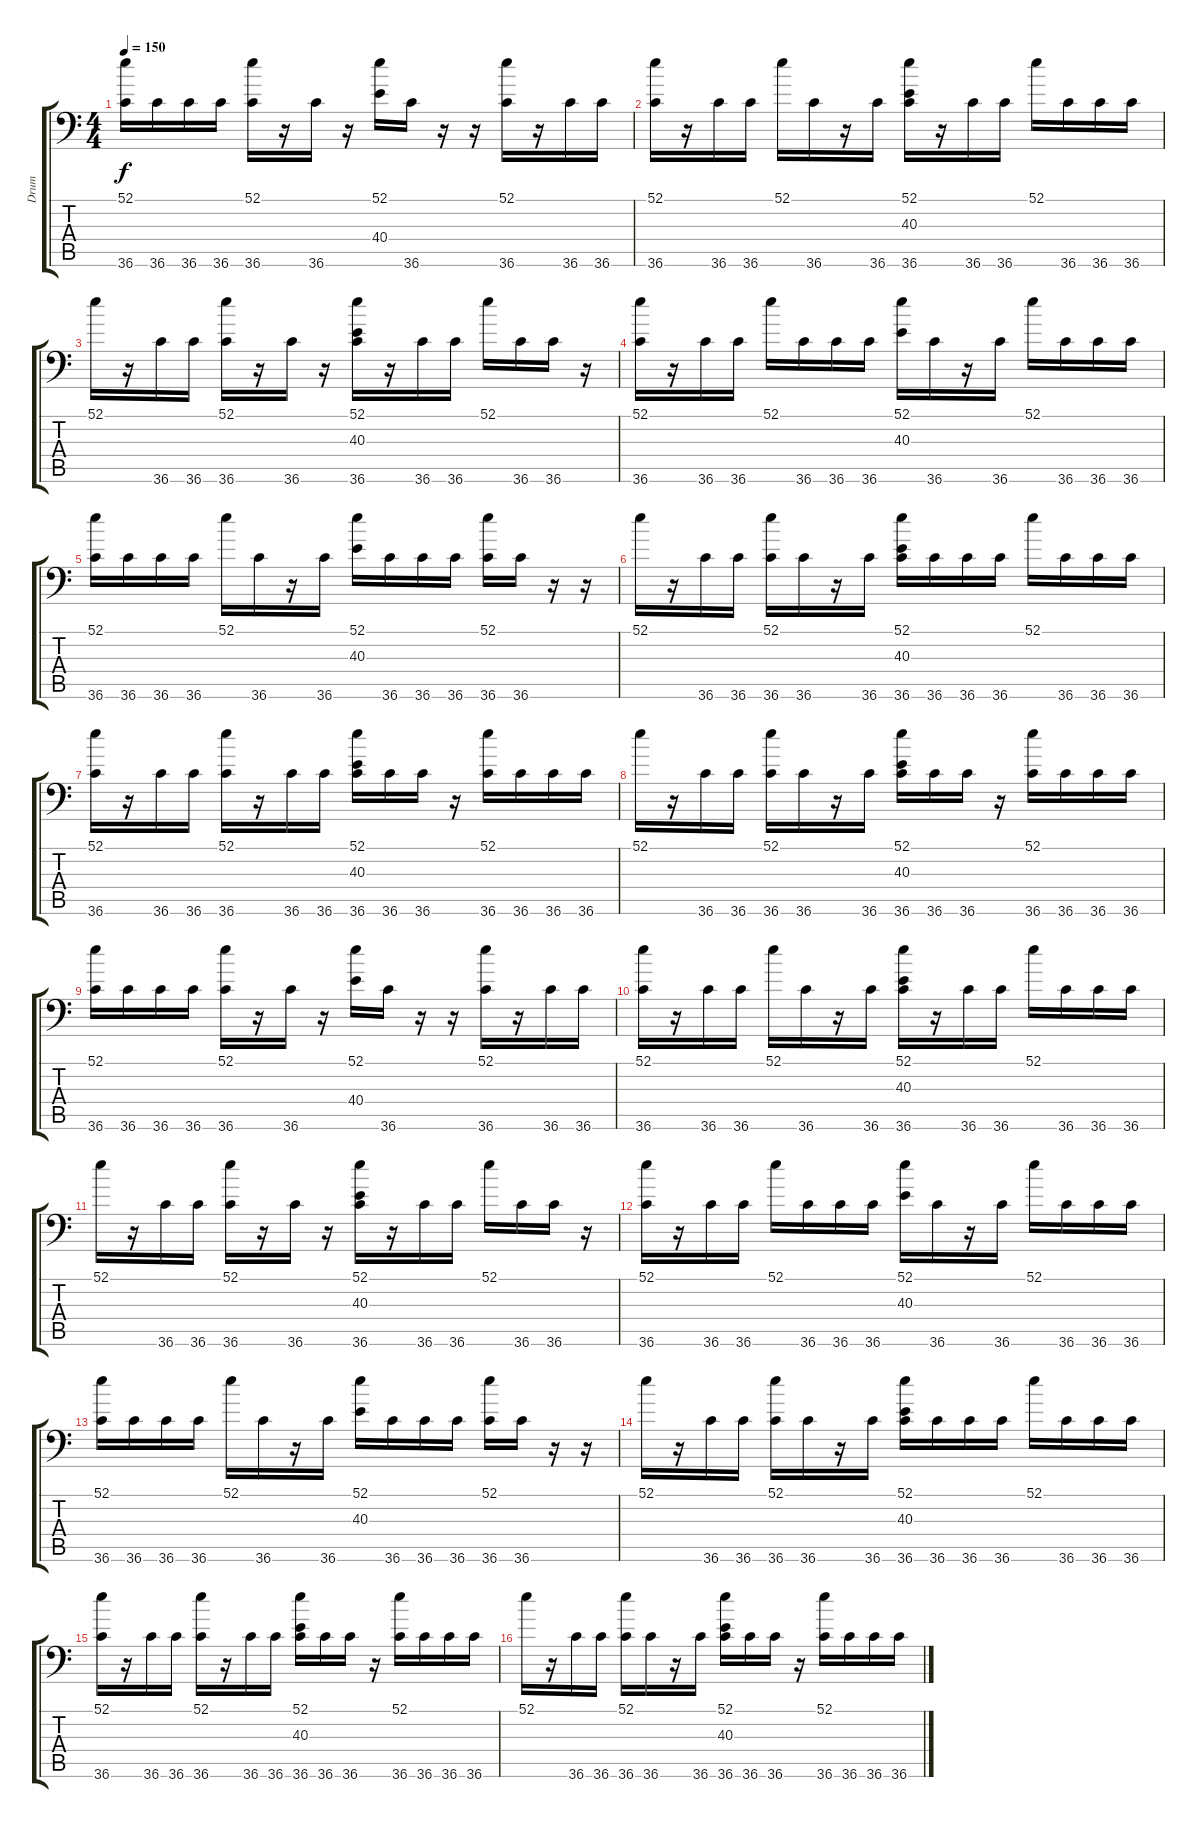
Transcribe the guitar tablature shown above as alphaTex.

\track ("Drum" "Drum") {instrument acousticgrandpiano}
\staff {score tabs}
\tuning (C-1 C-1 C-1 C-1 C-1 C-1) {hide}
\ts (4 4)
\tempo 150
\clef f4
\ks c
(52.1 36.6).16{dy f} 36.6.16 36.6.16 36.6.16 (52.1 36.6).16 r.16 36.6.16 r.16 (52.1 40.4).16 36.6.16 r.16 r.16 (52.1 36.6).16 r.16 36.6.16 36.6.16 |
(52.1 36.6).16 r.16 36.6.16 36.6.16 52.1.16 36.6.16 r.16 36.6.16 (52.1 40.3 36.6).16 r.16 36.6.16 36.6.16 52.1.16 36.6.16 36.6.16 36.6.16 |
52.1.16 r.16 36.6.16 36.6.16 (52.1 36.6).16 r.16 36.6.16 r.16 (52.1 40.3 36.6).16 r.16 36.6.16 36.6.16 52.1.16 36.6.16 36.6.16 r.16 |
(52.1 36.6).16 r.16 36.6.16 36.6.16 52.1.16 36.6.16 36.6.16 36.6.16 (52.1 40.3).16 36.6.16 r.16 36.6.16 52.1.16 36.6.16 36.6.16 36.6.16 |
(52.1 36.6).16 36.6.16 36.6.16 36.6.16 52.1.16 36.6.16 r.16 36.6.16 (52.1 40.3).16 36.6.16 36.6.16 36.6.16 (52.1 36.6).16 36.6.16 r.16 r.16 |
52.1.16 r.16 36.6.16 36.6.16 (52.1 36.6).16 36.6.16 r.16 36.6.16 (52.1 40.3 36.6).16 36.6.16 36.6.16 36.6.16 52.1.16 36.6.16 36.6.16 36.6.16 |
(52.1 36.6).16 r.16 36.6.16 36.6.16 (52.1 36.6).16 r.16 36.6.16 36.6.16 (52.1 40.3 36.6).16 36.6.16 36.6.16 r.16 (52.1 36.6).16 36.6.16 36.6.16 36.6.16 |
52.1.16 r.16 36.6.16 36.6.16 (52.1 36.6).16 36.6.16 r.16 36.6.16 (52.1 40.3 36.6).16 36.6.16 36.6.16 r.16 (52.1 36.6).16 36.6.16 36.6.16 36.6.16 |
(52.1 36.6).16 36.6.16 36.6.16 36.6.16 (52.1 36.6).16 r.16 36.6.16 r.16 (52.1 40.4).16 36.6.16 r.16 r.16 (52.1 36.6).16 r.16 36.6.16 36.6.16 |
(52.1 36.6).16 r.16 36.6.16 36.6.16 52.1.16 36.6.16 r.16 36.6.16 (52.1 40.3 36.6).16 r.16 36.6.16 36.6.16 52.1.16 36.6.16 36.6.16 36.6.16 |
52.1.16 r.16 36.6.16 36.6.16 (52.1 36.6).16 r.16 36.6.16 r.16 (52.1 40.3 36.6).16 r.16 36.6.16 36.6.16 52.1.16 36.6.16 36.6.16 r.16 |
(52.1 36.6).16 r.16 36.6.16 36.6.16 52.1.16 36.6.16 36.6.16 36.6.16 (52.1 40.3).16 36.6.16 r.16 36.6.16 52.1.16 36.6.16 36.6.16 36.6.16 |
(52.1 36.6).16 36.6.16 36.6.16 36.6.16 52.1.16 36.6.16 r.16 36.6.16 (52.1 40.3).16 36.6.16 36.6.16 36.6.16 (52.1 36.6).16 36.6.16 r.16 r.16 |
52.1.16 r.16 36.6.16 36.6.16 (52.1 36.6).16 36.6.16 r.16 36.6.16 (52.1 40.3 36.6).16 36.6.16 36.6.16 36.6.16 52.1.16 36.6.16 36.6.16 36.6.16 |
(52.1 36.6).16 r.16 36.6.16 36.6.16 (52.1 36.6).16 r.16 36.6.16 36.6.16 (52.1 40.3 36.6).16 36.6.16 36.6.16 r.16 (52.1 36.6).16 36.6.16 36.6.16 36.6.16 |
52.1.16 r.16 36.6.16 36.6.16 (52.1 36.6).16 36.6.16 r.16 36.6.16 (52.1 40.3 36.6).16 36.6.16 36.6.16 r.16 (52.1 36.6).16 36.6.16 36.6.16 36.6.16
